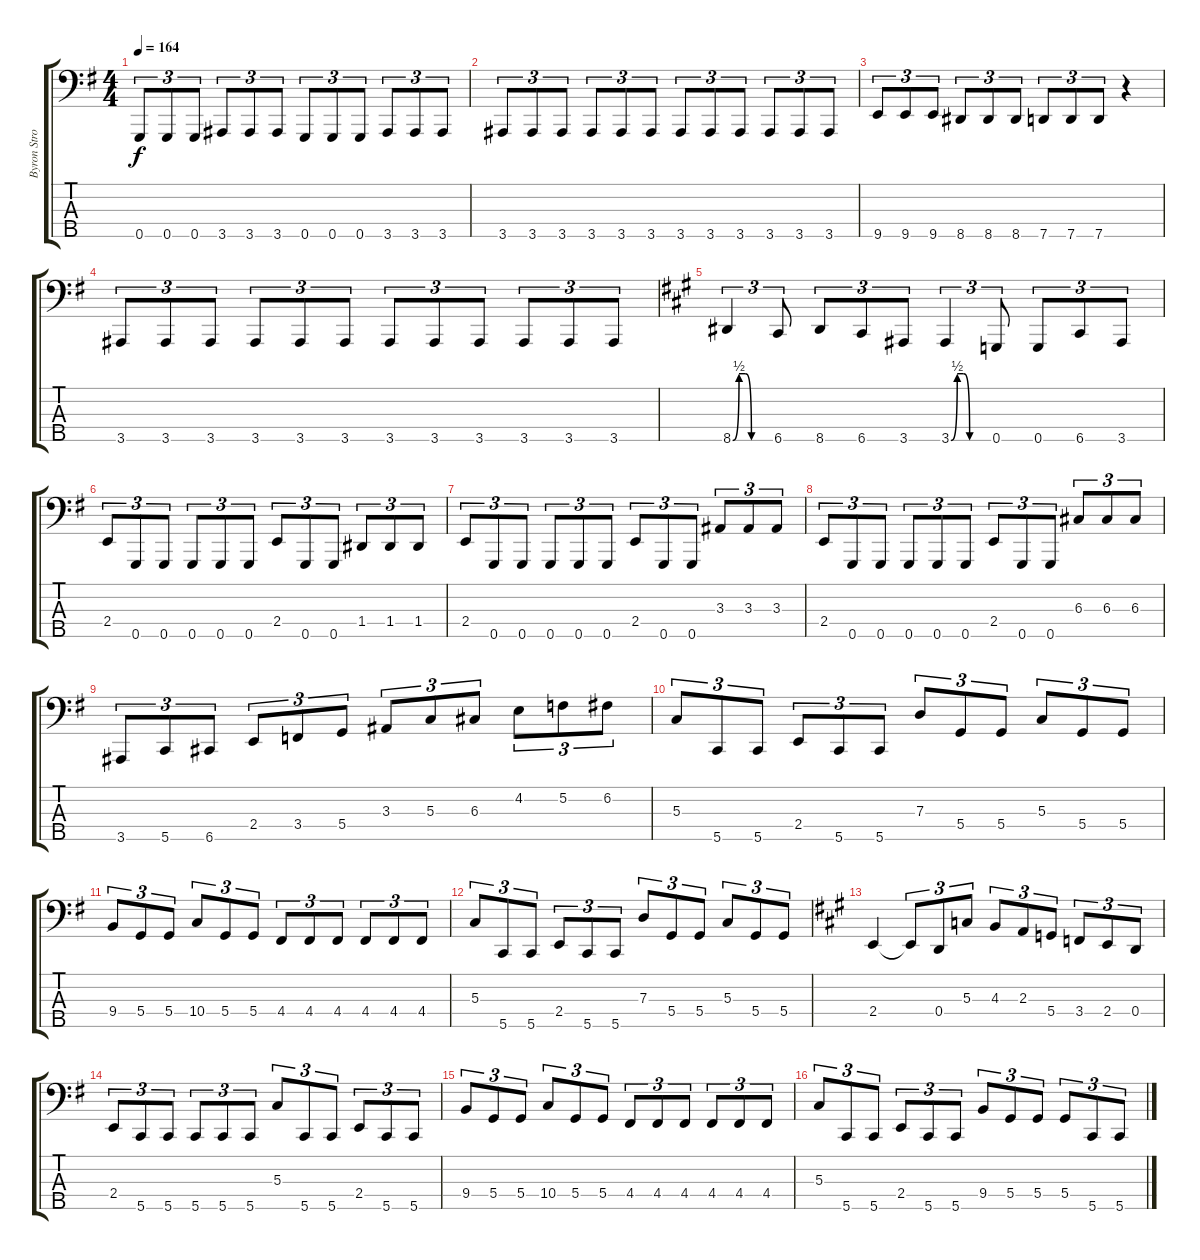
\track ("Byron Stroud" "Byron Stro") {instrument electricbasspick}
\staff {score tabs}
\tuning (F2 C2 G1 D1 G0) {hide}
\ts (4 4)
\tempo 164
\clef f4
\ks g
0.5.8{tu (3 2) dy f} 0.5.8{tu (3 2)} 0.5.8{tu (3 2)} 3.5.8{tu (3 2)} 3.5.8{tu (3 2)} 3.5.8{tu (3 2)} 0.5.8{tu (3 2)} 0.5.8{tu (3 2)} 0.5.8{tu (3 2)} 3.5.8{tu (3 2)} 3.5.8{tu (3 2)} 3.5.8{tu (3 2)} |
3.5.8{tu (3 2)} 3.5.8{tu (3 2)} 3.5.8{tu (3 2)} 3.5.8{tu (3 2)} 3.5.8{tu (3 2)} 3.5.8{tu (3 2)} 3.5.8{tu (3 2)} 3.5.8{tu (3 2)} 3.5.8{tu (3 2)} 3.5.8{tu (3 2)} 3.5.8{tu (3 2)} 3.5.8{tu (3 2)} |
9.5.8{tu (3 2)} 9.5.8{tu (3 2)} 9.5.8{tu (3 2)} 8.5.8{tu (3 2)} 8.5.8{tu (3 2)} 8.5.8{tu (3 2)} 7.5.8{tu (3 2)} 7.5.8{tu (3 2)} 7.5.8{tu (3 2)} r.4 |
3.5.8{tu (3 2)} 3.5.8{tu (3 2)} 3.5.8{tu (3 2)} 3.5.8{tu (3 2)} 3.5.8{tu (3 2)} 3.5.8{tu (3 2)} 3.5.8{tu (3 2)} 3.5.8{tu (3 2)} 3.5.8{tu (3 2)} 3.5.8{tu (3 2)} 3.5.8{tu (3 2)} 3.5.8{tu (3 2)} |
\ks a
8.5{be (custom 0 0 10 2 20 2 30 0 60 0)}.4{tu (3 2)} 6.5.8{tu (3 2)} 8.5.8{tu (3 2)} 6.5.8{tu (3 2)} 3.5.8{tu (3 2)} 3.5{be (custom 0 0 10 2 20 2 30 0 60 0)}.4{tu (3 2)} 0.5.8{tu (3 2)} 0.5.8{tu (3 2)} 6.5.8{tu (3 2)} 3.5.8{tu (3 2)} |
\ks g
2.4.8{tu (3 2)} 0.5.8{tu (3 2)} 0.5.8{tu (3 2)} 0.5.8{tu (3 2)} 0.5.8{tu (3 2)} 0.5.8{tu (3 2)} 2.4.8{tu (3 2)} 0.5.8{tu (3 2)} 0.5.8{tu (3 2)} 1.4.8{tu (3 2)} 1.4.8{tu (3 2)} 1.4.8{tu (3 2)} |
2.4.8{tu (3 2)} 0.5.8{tu (3 2)} 0.5.8{tu (3 2)} 0.5.8{tu (3 2)} 0.5.8{tu (3 2)} 0.5.8{tu (3 2)} 2.4.8{tu (3 2)} 0.5.8{tu (3 2)} 0.5.8{tu (3 2)} 3.3.8{tu (3 2)} 3.3.8{tu (3 2)} 3.3.8{tu (3 2)} |
2.4.8{tu (3 2)} 0.5.8{tu (3 2)} 0.5.8{tu (3 2)} 0.5.8{tu (3 2)} 0.5.8{tu (3 2)} 0.5.8{tu (3 2)} 2.4.8{tu (3 2)} 0.5.8{tu (3 2)} 0.5.8{tu (3 2)} 6.3.8{tu (3 2)} 6.3.8{tu (3 2)} 6.3.8{tu (3 2)} |
3.5.8{tu (3 2)} 5.5.8{tu (3 2)} 6.5.8{tu (3 2)} 2.4.8{tu (3 2)} 3.4.8{tu (3 2)} 5.4.8{tu (3 2)} 3.3.8{tu (3 2)} 5.3.8{tu (3 2)} 6.3.8{tu (3 2)} 4.2.8{tu (3 2)} 5.2.8{tu (3 2)} 6.2.8{tu (3 2)} |
5.3.8{tu (3 2)} 5.5.8{tu (3 2)} 5.5.8{tu (3 2)} 2.4.8{tu (3 2)} 5.5.8{tu (3 2)} 5.5.8{tu (3 2)} 7.3.8{tu (3 2)} 5.4.8{tu (3 2)} 5.4.8{tu (3 2)} 5.3.8{tu (3 2)} 5.4.8{tu (3 2)} 5.4.8{tu (3 2)} |
9.4.8{tu (3 2)} 5.4.8{tu (3 2)} 5.4.8{tu (3 2)} 10.4.8{tu (3 2)} 5.4.8{tu (3 2)} 5.4.8{tu (3 2)} 4.4.8{tu (3 2)} 4.4.8{tu (3 2)} 4.4.8{tu (3 2)} 4.4.8{tu (3 2)} 4.4.8{tu (3 2)} 4.4.8{tu (3 2)} |
5.3.8{tu (3 2)} 5.5.8{tu (3 2)} 5.5.8{tu (3 2)} 2.4.8{tu (3 2)} 5.5.8{tu (3 2)} 5.5.8{tu (3 2)} 7.3.8{tu (3 2)} 5.4.8{tu (3 2)} 5.4.8{tu (3 2)} 5.3.8{tu (3 2)} 5.4.8{tu (3 2)} 5.4.8{tu (3 2)} |
\ks a
2.4.4 2.4{t}.8{tu (3 2)} 0.4.8{tu (3 2)} 5.3.8{tu (3 2)} 4.3.8{tu (3 2)} 2.3.8{tu (3 2)} 5.4.8{tu (3 2)} 3.4.8{tu (3 2)} 2.4.8{tu (3 2)} 0.4.8{tu (3 2)} |
\ks g
2.4.8{tu (3 2)} 5.5.8{tu (3 2)} 5.5.8{tu (3 2)} 5.5.8{tu (3 2)} 5.5.8{tu (3 2)} 5.5.8{tu (3 2)} 5.3.8{tu (3 2)} 5.5.8{tu (3 2)} 5.5.8{tu (3 2)} 2.4.8{tu (3 2)} 5.5.8{tu (3 2)} 5.5.8{tu (3 2)} |
9.4.8{tu (3 2)} 5.4.8{tu (3 2)} 5.4.8{tu (3 2)} 10.4.8{tu (3 2)} 5.4.8{tu (3 2)} 5.4.8{tu (3 2)} 4.4.8{tu (3 2)} 4.4.8{tu (3 2)} 4.4.8{tu (3 2)} 4.4.8{tu (3 2)} 4.4.8{tu (3 2)} 4.4.8{tu (3 2)} |
5.3.8{tu (3 2)} 5.5.8{tu (3 2)} 5.5.8{tu (3 2)} 2.4.8{tu (3 2)} 5.5.8{tu (3 2)} 5.5.8{tu (3 2)} 9.4.8{tu (3 2)} 5.4.8{tu (3 2)} 5.4.8{tu (3 2)} 5.4.8{tu (3 2)} 5.5.8{tu (3 2)} 5.5.8{tu (3 2)}
